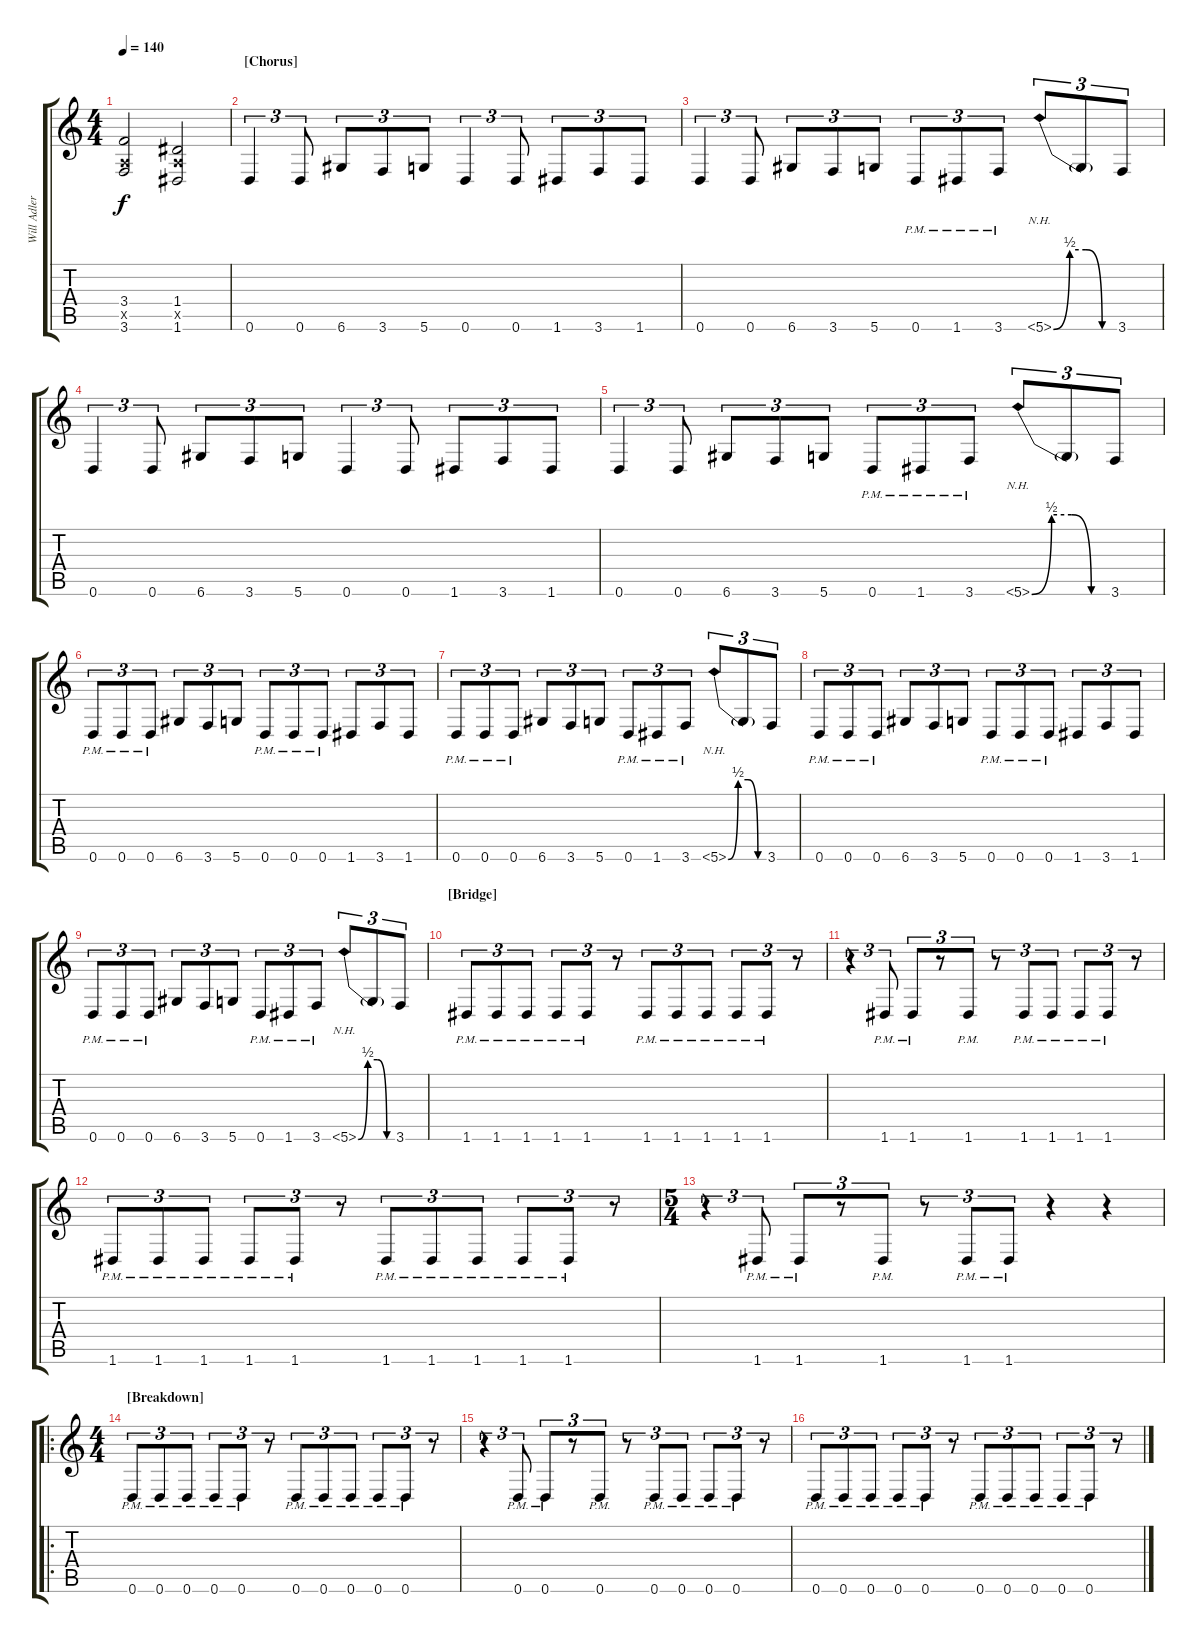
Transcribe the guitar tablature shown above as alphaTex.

\track ("Will Adler" "Will Adler") {instrument overdrivenguitar}
\staff {score tabs}
\tuning (E4 B3 G3 D3 A2 D2) {hide}
\ts (4 4)
\tempo 140
\clef g2
\ks c
(3.4 0.5{x} 3.6).2{dy f} (1.4 0.5{x} 1.6).2 |
\section ("" "[Chorus]")
0.6.4{tu (3 2)} 0.6.8{tu (3 2)} 6.6.8{tu (3 2)} 3.6.8{tu (3 2)} 5.6.8{tu (3 2)} 0.6.4{tu (3 2)} 0.6.8{tu (3 2)} 1.6.8{tu (3 2)} 3.6.8{tu (3 2)} 1.6.8{tu (3 2)} |
0.6.4{tu (3 2)} 0.6.8{tu (3 2)} 6.6.8{tu (3 2)} 3.6.8{tu (3 2)} 5.6.8{tu (3 2)} 0.6{pm}.8{tu (3 2)} 1.6{pm}.8{tu (3 2)} 3.6{pm}.8{tu (3 2)} 5.6{be (custom 0 0 15 2 30 2 45 0 60 0) nh}.8{tu (3 2)} 5.6{t}.8{tu (3 2)} 3.6.8{tu (3 2)} |
0.6.4{tu (3 2)} 0.6.8{tu (3 2)} 6.6.8{tu (3 2)} 3.6.8{tu (3 2)} 5.6.8{tu (3 2)} 0.6.4{tu (3 2)} 0.6.8{tu (3 2)} 1.6.8{tu (3 2)} 3.6.8{tu (3 2)} 1.6.8{tu (3 2)} |
0.6.4{tu (3 2)} 0.6.8{tu (3 2)} 6.6.8{tu (3 2)} 3.6.8{tu (3 2)} 5.6.8{tu (3 2)} 0.6{pm}.8{tu (3 2)} 1.6{pm}.8{tu (3 2)} 3.6{pm}.8{tu (3 2)} 5.6{be (custom 0 0 15 2 30 2 45 0 60 0) nh}.8{tu (3 2)} 5.6{t}.8{tu (3 2)} 3.6.8{tu (3 2)} |
0.6{pm}.8{tu (3 2)} 0.6{pm}.8{tu (3 2)} 0.6{pm}.8{tu (3 2)} 6.6.8{tu (3 2)} 3.6.8{tu (3 2)} 5.6.8{tu (3 2)} 0.6{pm}.8{tu (3 2)} 0.6{pm}.8{tu (3 2)} 0.6{pm}.8{tu (3 2)} 1.6.8{tu (3 2)} 3.6.8{tu (3 2)} 1.6.8{tu (3 2)} |
0.6{pm}.8{tu (3 2)} 0.6{pm}.8{tu (3 2)} 0.6{pm}.8{tu (3 2)} 6.6.8{tu (3 2)} 3.6.8{tu (3 2)} 5.6.8{tu (3 2)} 0.6{pm}.8{tu (3 2)} 1.6{pm}.8{tu (3 2)} 3.6{pm}.8{tu (3 2)} 5.6{be (custom 0 0 15 2 30 2 45 0 60 0) nh}.8{tu (3 2)} 5.6{t}.8{tu (3 2)} 3.6.8{tu (3 2)} |
0.6{pm}.8{tu (3 2)} 0.6{pm}.8{tu (3 2)} 0.6{pm}.8{tu (3 2)} 6.6.8{tu (3 2)} 3.6.8{tu (3 2)} 5.6.8{tu (3 2)} 0.6{pm}.8{tu (3 2)} 0.6{pm}.8{tu (3 2)} 0.6{pm}.8{tu (3 2)} 1.6.8{tu (3 2)} 3.6.8{tu (3 2)} 1.6.8{tu (3 2)} |
0.6{pm}.8{tu (3 2)} 0.6{pm}.8{tu (3 2)} 0.6{pm}.8{tu (3 2)} 6.6.8{tu (3 2)} 3.6.8{tu (3 2)} 5.6.8{tu (3 2)} 0.6{pm}.8{tu (3 2)} 1.6{pm}.8{tu (3 2)} 3.6{pm}.8{tu (3 2)} 5.6{be (custom 0 0 15 2 30 2 45 0 60 0) nh}.8{tu (3 2)} 5.6{t}.8{tu (3 2)} 3.6.8{tu (3 2)} |
\section ("" "[Bridge]")
1.6{pm}.8{tu (3 2)} 1.6{pm}.8{tu (3 2)} 1.6{pm}.8{tu (3 2)} 1.6{pm}.8{tu (3 2)} 1.6{pm}.8{tu (3 2)} r.8{tu (3 2)} 1.6{pm}.8{tu (3 2)} 1.6{pm}.8{tu (3 2)} 1.6{pm}.8{tu (3 2)} 1.6{pm}.8{tu (3 2)} 1.6{pm}.8{tu (3 2)} r.8{tu (3 2)} |
r.4{tu (3 2)} 1.6{pm}.8{tu (3 2)} 1.6{pm}.8{tu (3 2)} r.8{tu (3 2)} 1.6{pm}.8{tu (3 2)} r.8{tu (3 2)} 1.6{pm}.8{tu (3 2)} 1.6{pm}.8{tu (3 2)} 1.6{pm}.8{tu (3 2)} 1.6{pm}.8{tu (3 2)} r.8{tu (3 2)} |
1.6{pm}.8{tu (3 2)} 1.6{pm}.8{tu (3 2)} 1.6{pm}.8{tu (3 2)} 1.6{pm}.8{tu (3 2)} 1.6{pm}.8{tu (3 2)} r.8{tu (3 2)} 1.6{pm}.8{tu (3 2)} 1.6{pm}.8{tu (3 2)} 1.6{pm}.8{tu (3 2)} 1.6{pm}.8{tu (3 2)} 1.6{pm}.8{tu (3 2)} r.8{tu (3 2)} |
\ts (5 4)
r.4{tu (3 2)} 1.6{pm}.8{tu (3 2)} 1.6{pm}.8{tu (3 2)} r.8{tu (3 2)} 1.6{pm}.8{tu (3 2)} r.8{tu (3 2)} 1.6{pm}.8{tu (3 2)} 1.6{pm}.8{tu (3 2)} r.4 r.4 |
\ro
\ts (4 4)
\section ("" "[Breakdown]")
0.6{pm}.8{tu (3 2)} 0.6{pm}.8{tu (3 2)} 0.6{pm}.8{tu (3 2)} 0.6{pm}.8{tu (3 2)} 0.6{pm}.8{tu (3 2)} r.8{tu (3 2)} 0.6{pm}.8{tu (3 2)} 0.6{pm}.8{tu (3 2)} 0.6{pm}.8{tu (3 2)} 0.6{pm}.8{tu (3 2)} 0.6{pm}.8{tu (3 2)} r.8{tu (3 2)} |
r.4{tu (3 2)} 0.6{pm}.8{tu (3 2)} 0.6{pm}.8{tu (3 2)} r.8{tu (3 2)} 0.6{pm}.8{tu (3 2)} r.8{tu (3 2)} 0.6{pm}.8{tu (3 2)} 0.6{pm}.8{tu (3 2)} 0.6{pm}.8{tu (3 2)} 0.6{pm}.8{tu (3 2)} r.8{tu (3 2)} |
0.6{pm}.8{tu (3 2)} 0.6{pm}.8{tu (3 2)} 0.6{pm}.8{tu (3 2)} 0.6{pm}.8{tu (3 2)} 0.6{pm}.8{tu (3 2)} r.8{tu (3 2)} 0.6{pm}.8{tu (3 2)} 0.6{pm}.8{tu (3 2)} 0.6{pm}.8{tu (3 2)} 0.6{pm}.8{tu (3 2)} 0.6{pm}.8{tu (3 2)} r.8{tu (3 2)}
